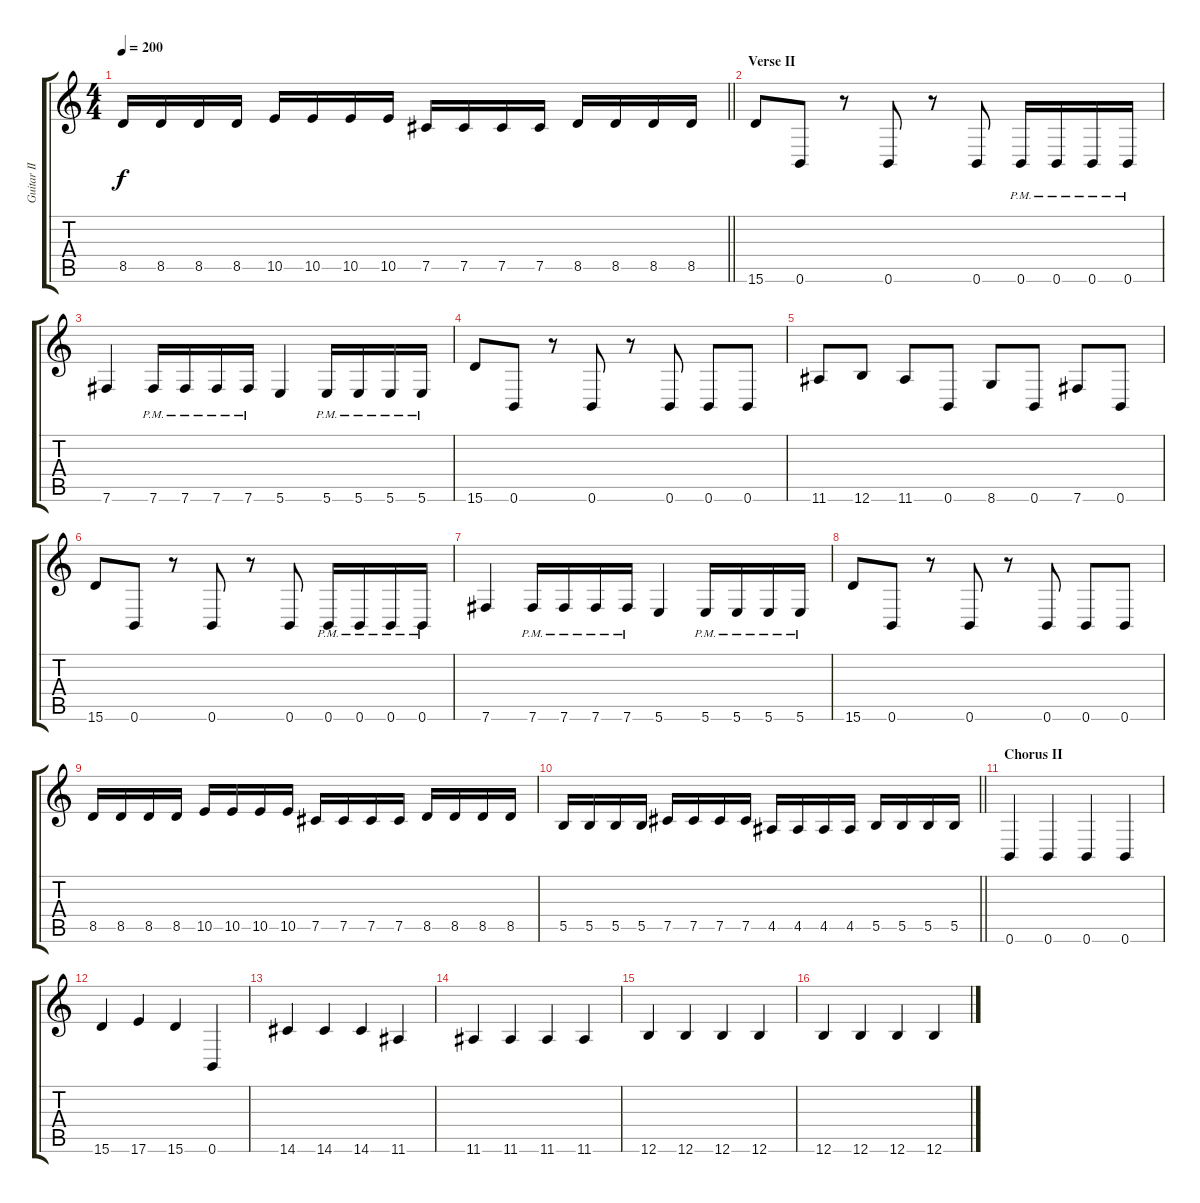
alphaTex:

\track ("Guitar II" "Guitar II") {instrument distortionguitar}
\staff {score tabs}
\tuning (Db4 Ab3 E3 B2 Gb2 B1) {hide}
\ts (4 4)
\tempo 200
\clef g2
\barLineRight lightlight
\ks c
8.5.16{dy f} 8.5.16 8.5.16 8.5.16 10.5.16 10.5.16 10.5.16 10.5.16 7.5.16 7.5.16 7.5.16 7.5.16 8.5.16 8.5.16 8.5.16 8.5.16 |
\section ("" "Verse II")
15.6.8 0.6.8 r.8 0.6.8 r.8 0.6.8 0.6{pm}.16 0.6{pm}.16 0.6{pm}.16 0.6{pm}.16 |
7.6.4 7.6{pm}.16 7.6{pm}.16 7.6{pm}.16 7.6{pm}.16 5.6.4 5.6{pm}.16 5.6{pm}.16 5.6{pm}.16 5.6{pm}.16 |
15.6.8 0.6.8 r.8 0.6.8 r.8 0.6.8 0.6.8 0.6.8 |
11.6.8 12.6.8 11.6.8 0.6.8 8.6.8 0.6.8 7.6.8 0.6.8 |
15.6.8 0.6.8 r.8 0.6.8 r.8 0.6.8 0.6{pm}.16 0.6{pm}.16 0.6{pm}.16 0.6{pm}.16 |
7.6.4 7.6{pm}.16 7.6{pm}.16 7.6{pm}.16 7.6{pm}.16 5.6.4 5.6{pm}.16 5.6{pm}.16 5.6{pm}.16 5.6{pm}.16 |
15.6.8 0.6.8 r.8 0.6.8 r.8 0.6.8 0.6.8 0.6.8 |
8.5.16 8.5.16 8.5.16 8.5.16 10.5.16 10.5.16 10.5.16 10.5.16 7.5.16 7.5.16 7.5.16 7.5.16 8.5.16 8.5.16 8.5.16 8.5.16 |
\barLineRight lightlight
5.5.16 5.5.16 5.5.16 5.5.16 7.5.16 7.5.16 7.5.16 7.5.16 4.5.16 4.5.16 4.5.16 4.5.16 5.5.16 5.5.16 5.5.16 5.5.16 |
\section ("" "Chorus II")
0.6.4 0.6.4 0.6.4 0.6.4 |
15.6.4 17.6.4 15.6.4 0.6.4 |
14.6.4 14.6.4 14.6.4 11.6.4 |
11.6.4 11.6.4 11.6.4 11.6.4 |
12.6.4 12.6.4 12.6.4 12.6.4 |
12.6.4 12.6.4 12.6.4 12.6.4
